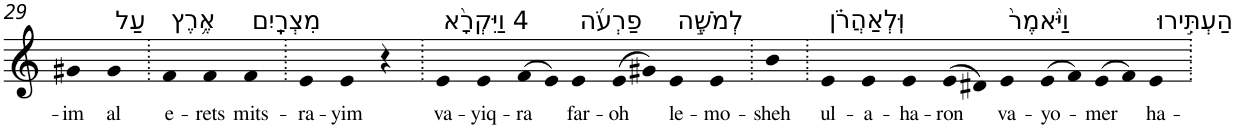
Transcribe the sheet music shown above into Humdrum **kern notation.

**kern	**text
*part1	*part1
*staff1	*staff1
*I"Piano	*
*I'Pno	*
!!LO:PB:g=z
*clefG2	*
*k[]	*
=29	=29
!	!LO:LY:b
4g#X	-im
!LO:TX:a:t=עַל	!
!	!LO:LY:b
4g#	al
=30.	=30.
!LO:TX:a:t=אֶ֥רֶץ	!
!	!LO:LY:b
4f	e-
!	!LO:LY:b
4f	-rets
!LO:TX:a:t=מִצְרָֽיִם	!
!	!LO:LY:b
4f	mits-
=31.	=31.
!	!LO:LY:b
4e	-ra-
!	!LO:LY:b
4e	-yim
4r	.
=32.	=32.
!LO:TX:a:t=4 וַיִּקְרָ֨א	!
!	!LO:LY:b
4e	va-
!	!LO:LY:b
4e	-yiq-
!	!LO:LY:b
(>8f	-ra
8e)	.
!LO:TX:a:t=פַרְעֹ֜ה	!
!	!LO:LY:b
4e	far-
!	!LO:LY:b
(>8e	-oh
8g#X)	.
!LO:TX:a:t=לְמֹשֶׁ֣ה	!
!	!LO:LY:b
4e	le-
!	!LO:LY:b
4e	-mo-
=33.	=33.
!	!LO:LY:b
4b	-sheh
=34.	=34.
!LO:TX:a:t=וּֽלְאַהֲרֹ֗ן	!
!	!LO:LY:b
4e	ul-
!	!LO:LY:b
4e	-a-
!	!LO:LY:b
4e	-ha-
!	!LO:LY:b
(>8e	-ron
8d#X)	.
!LO:TX:a:t=וַיֹּ֙אמֶר֙	!
!	!LO:LY:b
4e	va-
!	!LO:LY:b
(>8e	-yo-
8f)	.
!	!LO:LY:b
(>8e	-mer
8f)	.
!LO:TX:a:t=הַעְתִּ֣ירוּ	!
!	!LO:LY:b
4e	ha-
=.	=.
*-	*-
